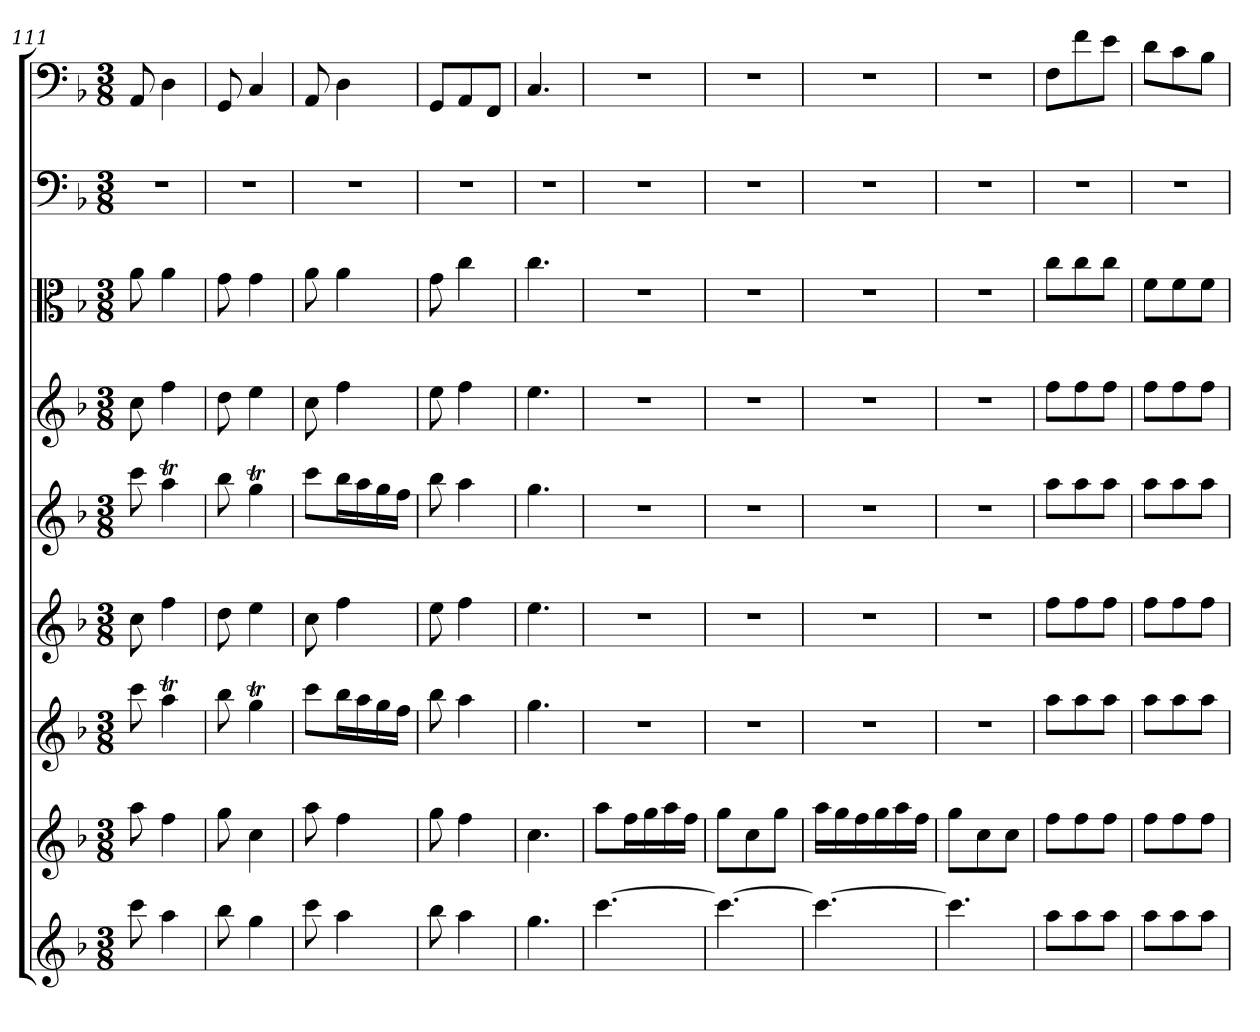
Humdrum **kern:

**kern	**kern	**kern	**kern	**kern	**kern	**kern	**kern	**kern
*part9	*part8	*part7	*part6	*part5	*part4	*part3	*part2	*part1
*staff9	*staff8	*staff7	*staff6	*staff5	*staff4	*staff3	*staff2	*staff1
*clefG2	*clefG2	*clefG2	*clefG2	*clefG2	*clefG2	*clefC3	*clefF4	*clefF4
*k[b-]	*k[b-]	*k[b-]	*k[b-]	*k[b-]	*k[b-]	*k[b-]	*k[b-]	*k[b-]
*F:	*F:	*F:	*F:	*F:	*F:	*F:	*F:	*F:
*M3/8	*M3/8	*M3/8	*M3/8	*M3/8	*M3/8	*M3/8	*M3/8	*M3/8
=111	=111	=111	=111	=111	=111	=111	=111	=111
8ccc\	8aa\	8ccc\	8cc\	8ccc\	8cc\	8a\	4.r	8AA/
4aa\	4ff\	4aat\	4ff\	4aat\	4ff\	4a\	.	4D\
=112	=112	=112	=112	=112	=112	=112	=112	=112
8bb-\	8gg\	8bb-\	8dd\	8bb-\	8dd\	8g\	4.r	8GG/
4gg\	4cc\	4ggT\	4ee\	4ggT\	4ee\	4g\	.	4C/
=113	=113	=113	=113	=113	=113	=113	=113	=113
8ccc\	8aa\	8ccc\L	8cc\	8ccc\L	8cc\	8a\	4.r	8AA/
4aa\	4ff\	16bb-\L	4ff\	16bb-\L	4ff\	4a\	.	4D\
.	.	16aa\	.	16aa\	.	.	.	.
.	.	16gg\	.	16gg\	.	.	.	.
.	.	16ff\JJ	.	16ff\JJ	.	.	.	.
=114	=114	=114	=114	=114	=114	=114	=114	=114
8bb-\	8gg\	8bb-\	8ee\	8bb-\	8ee\	8g\	4.r	8GG/L
4aa\	4ff\	4aa\	4ff\	4aa\	4ff\	4cc\	.	8AA/
.	.	.	.	.	.	.	.	8FF/J
=115	=115	=115	=115	=115	=115	=115	=115	=115
4.gg\	4.cc\	4.gg\	4.ee\	4.gg\	4.ee\	4.cc\	4.r	4.C/
=116	=116	=116	=116	=116	=116	=116	=116	=116
[4.ccc\	8aa\L	4.r	4.r	4.r	4.r	4.r	4.r	4.r
.	16ff\L	.	.	.	.	.	.	.
.	16gg\	.	.	.	.	.	.	.
.	16aa\	.	.	.	.	.	.	.
.	16ff\JJ	.	.	.	.	.	.	.
=117	=117	=117	=117	=117	=117	=117	=117	=117
4.ccc\_	8gg\L	4.r	4.r	4.r	4.r	4.r	4.r	4.r
.	8cc\	.	.	.	.	.	.	.
.	8gg\J	.	.	.	.	.	.	.
=118	=118	=118	=118	=118	=118	=118	=118	=118
4.ccc\_	16aa\LL	4.r	4.r	4.r	4.r	4.r	4.r	4.r
.	16gg\	.	.	.	.	.	.	.
.	16ff\	.	.	.	.	.	.	.
.	16gg\	.	.	.	.	.	.	.
.	16aa\	.	.	.	.	.	.	.
.	16ff\JJ	.	.	.	.	.	.	.
=119	=119	=119	=119	=119	=119	=119	=119	=119
4.ccc\]	8gg\L	4.r	4.r	4.r	4.r	4.r	4.r	4.r
.	8cc\	.	.	.	.	.	.	.
.	8cc\J	.	.	.	.	.	.	.
=120	=120	=120	=120	=120	=120	=120	=120	=120
8aa\L	8ff\L	8aa\L	8ff\L	8aa\L	8ff\L	8cc\L	4.r	8F\L
8aa\	8ff\	8aa\	8ff\	8aa\	8ff\	8cc\	.	8f\
8aa\J	8ff\J	8aa\J	8ff\J	8aa\J	8ff\J	8cc\J	.	8e\J
=121	=121	=121	=121	=121	=121	=121	=121	=121
8aa\L	8ff\L	8aa\L	8ff\L	8aa\L	8ff\L	8f\L	4.r	8d\L
8aa\	8ff\	8aa\	8ff\	8aa\	8ff\	8f\	.	8c\
8aa\J	8ff\J	8aa\J	8ff\J	8aa\J	8ff\J	8f\J	.	8B-\J
=	=	=	=	=	=	=	=	=
*-	*-	*-	*-	*-	*-	*-	*-	*-
